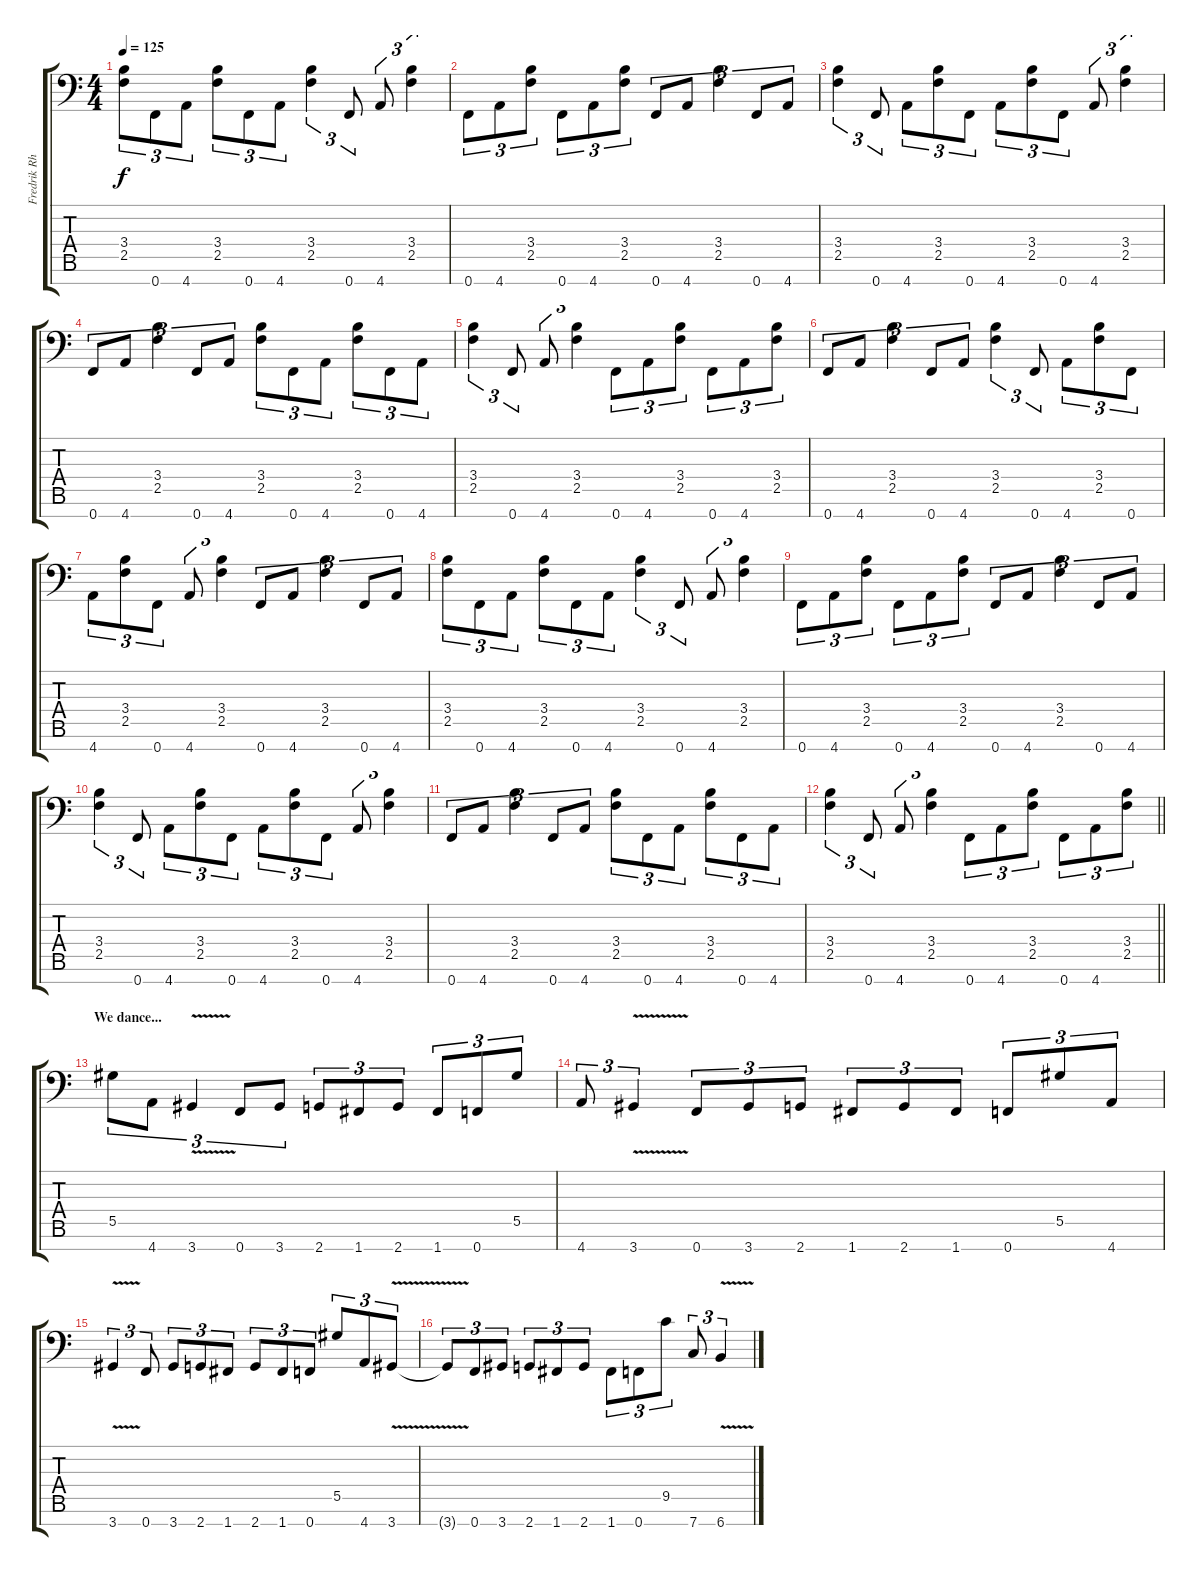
\track ("Fredrik Rhythm" "Fredrik Rh") {instrument distortionguitar}
\staff {score tabs}
\tuning (Bb3 Gb3 Db3 Ab2 Eb2 Bb1 F1) {hide}
\ts (4 4)
\tempo 125
\clef f4
\ks c
(3.4 2.5).8{tu (3 2) dy f} 0.7.8{tu (3 2)} 4.7.8{tu (3 2)} (3.4 2.5).8{tu (3 2)} 0.7.8{tu (3 2)} 4.7.8{tu (3 2)} (3.4 2.5).4{tu (3 2)} 0.7.8{tu (3 2)} 4.7.8{tu (3 2)} (3.4 2.5).4{tu (3 2)} |
0.7.8{tu (3 2)} 4.7.8{tu (3 2)} (3.4 2.5).8{tu (3 2)} 0.7.8{tu (3 2)} 4.7.8{tu (3 2)} (3.4 2.5).8{tu (3 2)} 0.7.8{tu (3 2)} 4.7.8{tu (3 2)} (3.4 2.5).4{tu (3 2)} 0.7.8{tu (3 2)} 4.7.8{tu (3 2)} |
(3.4 2.5).4{tu (3 2)} 0.7.8{tu (3 2)} 4.7.8{tu (3 2)} (3.4 2.5).8{tu (3 2)} 0.7.8{tu (3 2)} 4.7.8{tu (3 2)} (3.4 2.5).8{tu (3 2)} 0.7.8{tu (3 2)} 4.7.8{tu (3 2)} (3.4 2.5).4{tu (3 2)} |
0.7.8{tu (3 2)} 4.7.8{tu (3 2)} (3.4 2.5).4{tu (3 2)} 0.7.8{tu (3 2)} 4.7.8{tu (3 2)} (3.4 2.5).8{tu (3 2)} 0.7.8{tu (3 2)} 4.7.8{tu (3 2)} (3.4 2.5).8{tu (3 2)} 0.7.8{tu (3 2)} 4.7.8{tu (3 2)} |
(3.4 2.5).4{tu (3 2)} 0.7.8{tu (3 2)} 4.7.8{tu (3 2)} (3.4 2.5).4{tu (3 2)} 0.7.8{tu (3 2)} 4.7.8{tu (3 2)} (3.4 2.5).8{tu (3 2)} 0.7.8{tu (3 2)} 4.7.8{tu (3 2)} (3.4 2.5).8{tu (3 2)} |
0.7.8{tu (3 2)} 4.7.8{tu (3 2)} (3.4 2.5).4{tu (3 2)} 0.7.8{tu (3 2)} 4.7.8{tu (3 2)} (3.4 2.5).4{tu (3 2)} 0.7.8{tu (3 2)} 4.7.8{tu (3 2)} (3.4 2.5).8{tu (3 2)} 0.7.8{tu (3 2)} |
4.7.8{tu (3 2)} (3.4 2.5).8{tu (3 2)} 0.7.8{tu (3 2)} 4.7.8{tu (3 2)} (3.4 2.5).4{tu (3 2)} 0.7.8{tu (3 2)} 4.7.8{tu (3 2)} (3.4 2.5).4{tu (3 2)} 0.7.8{tu (3 2)} 4.7.8{tu (3 2)} |
(3.4 2.5).8{tu (3 2)} 0.7.8{tu (3 2)} 4.7.8{tu (3 2)} (3.4 2.5).8{tu (3 2)} 0.7.8{tu (3 2)} 4.7.8{tu (3 2)} (3.4 2.5).4{tu (3 2)} 0.7.8{tu (3 2)} 4.7.8{tu (3 2)} (3.4 2.5).4{tu (3 2)} |
0.7.8{tu (3 2)} 4.7.8{tu (3 2)} (3.4 2.5).8{tu (3 2)} 0.7.8{tu (3 2)} 4.7.8{tu (3 2)} (3.4 2.5).8{tu (3 2)} 0.7.8{tu (3 2)} 4.7.8{tu (3 2)} (3.4 2.5).4{tu (3 2)} 0.7.8{tu (3 2)} 4.7.8{tu (3 2)} |
(3.4 2.5).4{tu (3 2)} 0.7.8{tu (3 2)} 4.7.8{tu (3 2)} (3.4 2.5).8{tu (3 2)} 0.7.8{tu (3 2)} 4.7.8{tu (3 2)} (3.4 2.5).8{tu (3 2)} 0.7.8{tu (3 2)} 4.7.8{tu (3 2)} (3.4 2.5).4{tu (3 2)} |
0.7.8{tu (3 2)} 4.7.8{tu (3 2)} (3.4 2.5).4{tu (3 2)} 0.7.8{tu (3 2)} 4.7.8{tu (3 2)} (3.4 2.5).8{tu (3 2)} 0.7.8{tu (3 2)} 4.7.8{tu (3 2)} (3.4 2.5).8{tu (3 2)} 0.7.8{tu (3 2)} 4.7.8{tu (3 2)} |
\barLineRight lightlight
(3.4 2.5).4{tu (3 2)} 0.7.8{tu (3 2)} 4.7.8{tu (3 2)} (3.4 2.5).4{tu (3 2)} 0.7.8{tu (3 2)} 4.7.8{tu (3 2)} (3.4 2.5).8{tu (3 2)} 0.7.8{tu (3 2)} 4.7.8{tu (3 2)} (3.4 2.5).8{tu (3 2)} |
\section ("" "We dance...")
5.5.8{tu (3 2)} 4.7.8{tu (3 2)} 3.7{v}.4{tu (3 2)} 0.7.8{tu (3 2)} 3.7.8{tu (3 2)} 2.7.8{tu (3 2)} 1.7.8{tu (3 2)} 2.7.8{tu (3 2)} 1.7.8{tu (3 2)} 0.7.8{tu (3 2)} 5.5.8{tu (3 2)} |
4.7.8{tu (3 2)} 3.7{v}.4{tu (3 2)} 0.7.8{tu (3 2)} 3.7.8{tu (3 2)} 2.7.8{tu (3 2)} 1.7.8{tu (3 2)} 2.7.8{tu (3 2)} 1.7.8{tu (3 2)} 0.7.8{tu (3 2)} 5.5.8{tu (3 2)} 4.7.8{tu (3 2)} |
3.7{v}.4{tu (3 2)} 0.7.8{tu (3 2)} 3.7.8{tu (3 2)} 2.7.8{tu (3 2)} 1.7.8{tu (3 2)} 2.7.8{tu (3 2)} 1.7.8{tu (3 2)} 0.7.8{tu (3 2)} 5.5.8{tu (3 2)} 4.7.8{tu (3 2)} 3.7{v}.8{tu (3 2)} |
3.7{t}.8{tu (3 2)} 0.7.8{tu (3 2)} 3.7.8{tu (3 2)} 2.7.8{tu (3 2)} 1.7.8{tu (3 2)} 2.7.8{tu (3 2)} 1.7.8{tu (3 2)} 0.7.8{tu (3 2)} 9.5.8{tu (3 2)} 7.7.8{tu (3 2)} 6.7{v}.4{tu (3 2)}
